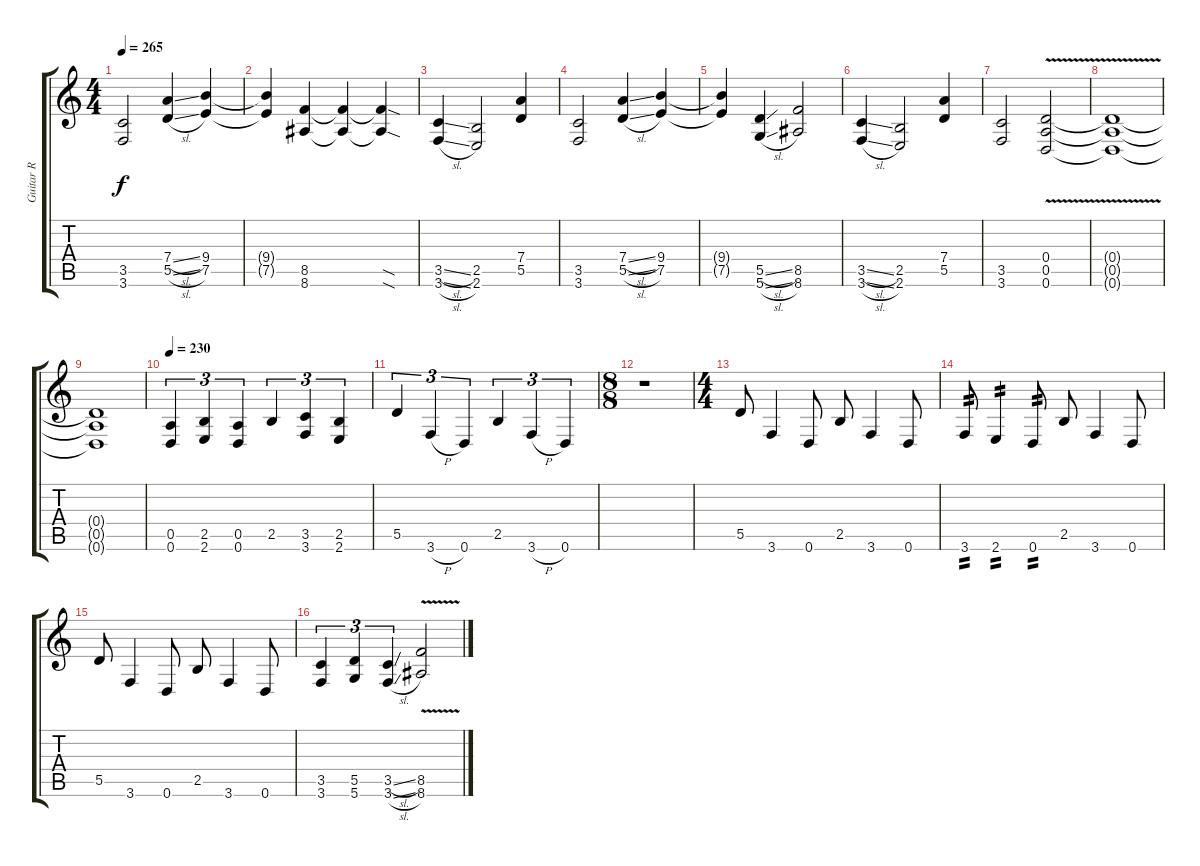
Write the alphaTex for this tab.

\track ("Guitar R" "Guitar R") {instrument overdrivenguitar}
\staff {score tabs}
\tuning (E4 B3 G3 D3 A2 D2) {hide}
\ts (4 4)
\tempo 265
\clef g2
\ks c
(3.5 3.6).2{dy f} (7.4{sl} 5.5{sl}).4 (9.4 7.5).4 |
(9.4{t} 7.5{t}).4 (8.5 8.6).4 (8.5{t} 8.6{t}).4 (8.5{sod t} 8.6{sod t}).4 |
(3.5{sl} 3.6{sl}).4 (2.5 2.6).2 (7.4 5.5).4 |
(3.5 3.6).2 (7.4{sl} 5.5{sl}).4 (9.4 7.5).4 |
(9.4{t} 7.5{t}).4 (5.5{sl} 5.6{sl}).4 (8.5 8.6).2 |
(3.5{sl} 3.6{sl}).4 (2.5 2.6).2 (7.4 5.5).4 |
(3.5 3.6).2 (0.4{v} 0.5{v} 0.6{v}).2 |
(0.4{t} 0.5{t} 0.6{t}).1 |
(0.4{t} 0.5{t} 0.6{t}).1 |
\tempo 230
(0.5 0.6).4{tu (3 2)} (2.5 2.6).4{tu (3 2)} (0.5 0.6).4{tu (3 2)} 2.5.4{tu (3 2)} (3.5 3.6).4{tu (3 2)} (2.5 2.6).4{tu (3 2)} |
5.5.4{tu (3 2)} 3.6{h}.4{tu (3 2)} 0.6.4{tu (3 2)} 2.5.4{tu (3 2)} 3.6{h}.4{tu (3 2)} 0.6.4{tu (3 2)} |
\ts (8 8)
r.1 |
\ts (4 4)
5.5.8 3.6.4 0.6.8 2.5.8 3.6.4 0.6.8 |
3.6.8{tp 2} 2.6.4{tp 2} 0.6.8{tp 2} 2.5.8 3.6.4 0.6.8 |
5.5.8 3.6.4 0.6.8 2.5.8 3.6.4 0.6.8 |
(3.5 3.6).4{tu (3 2)} (5.5 5.6).4{tu (3 2)} (3.5{sl} 3.6{sl}).4{tu (3 2)} (8.5{v} 8.6{v}).2
